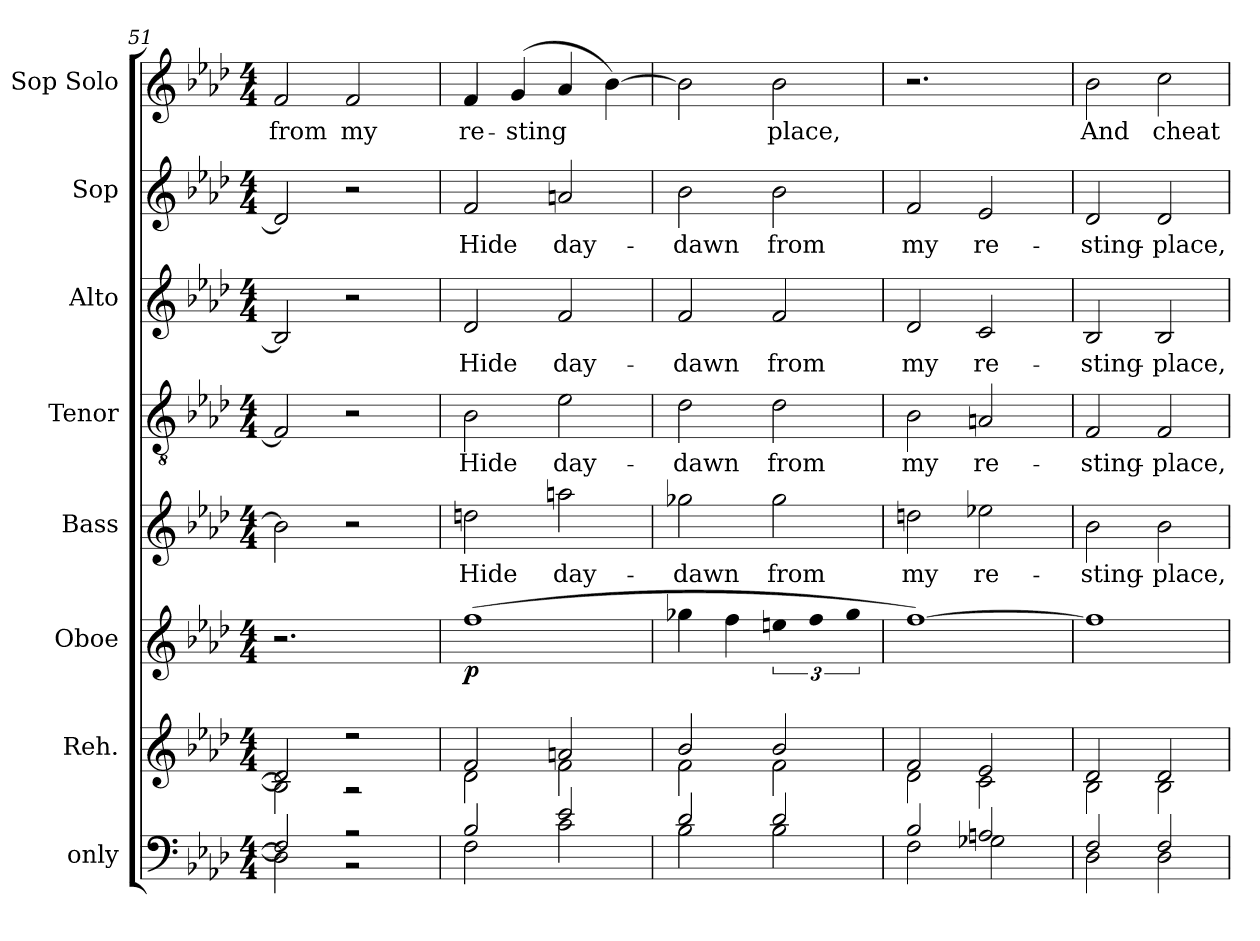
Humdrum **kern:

**kern	**kern	**kern	**dynam	**kern	**text	**kern	**text	**kern	**text	**kern	**text	**kern	**text
*part8	*part7	*part6	*part6	*part5	*part5	*part4	*part4	*part3	*part3	*part2	*part2	*part1	*part1
*staff8	*staff7	*staff6	*staff6	*staff5	*staff5	*staff4	*staff4	*staff3	*staff3	*staff2	*staff2	*staff1	*staff1
*I"only	*I"Reh.	*I"Oboe	*	*I"Bass	*	*I"Tenor	*	*I"Alto	*	*I"Sop	*	*I"Sop Solo	*
*	*	*I'Ob	*	*	*	*	*	*	*	*	*	*	*
*clefF4	*clefG2	*clefG2	*	*clefG2	*	*clefGv2	*	*clefG2	*	*clefG2	*	*clefG2	*
*k[b-e-a-d-]	*k[b-e-a-d-]	*k[b-e-a-d-]	*	*k[b-e-a-d-]	*	*k[b-e-a-d-]	*	*k[b-e-a-d-]	*	*k[b-e-a-d-]	*	*k[b-e-a-d-]	*
*A-:	*A-:	*A-:	*	*A-:	*	*A-:	*	*A-:	*	*A-:	*	*A-:	*
*M4/4	*M4/4	*M4/4	*	*M4/4	*	*M4/4	*	*M4/4	*	*M4/4	*	*M4/4	*
=51	=51	=51	=51	=51	=51	=51	=51	=51	=51	=51	=51	=51	=51
*^	*^	*	*	*	*	*	*	*	*	*	*	*	*
!	!	!	!	!	!	!	!	!	!	!	!	!	!	!	!LO:LY:b:cj
2F/]	2D-\]	2d-/]	2B-\]	2.r	.	2b-\]	.	2F/]	.	2B-/]	.	2d-/]	.	2f/	from
!	!	!	!	!	!	!	!	!	!	!	!	!	!	!	!LO:LY:b:cj
2r	2r	2r	2r	.	.	2r	.	2r	.	2r	.	2r	.	2f/	my
.	.	.	.	4ryy	.	.	.	.	.	.	.	.	.	.	.
=52	=52	=52	=52	=52	=52	=52	=52	=52	=52	=52	=52	=52	=52	=52	=52
!	!	!	!	!	!LO:DY:b	!	!LO:LY:b	!	!LO:LY:b	!	!LO:LY:b	!	!LO:LY:b	!	!LO:LY:b:cj
2B-/	2F\	2f/	2d-\	(>1ff	p	2dd\	Hide	2B-\	Hide	2d-/	Hide	2f/	Hide	4f/	re-
!	!	!	!	!	!	!	!	!	!	!	!	!	!	!	!LO:LY:b:cj
.	.	.	.	.	.	.	.	.	.	.	.	.	.	(>4g/	-sting-
!	!	!	!	!	!	!	!LO:LY:b	!	!LO:LY:b	!	!LO:LY:b	!	!LO:LY:b	!	!LO:LY:b:cj
2e-/	2c\	2an/	2f\	.	.	2aa\	day-	2e-\	day-	2f/	day-	2an/	day-	4a-/	--
!	!	!	!	!	!	!	!	!	!	!	!	!	!	!	!LO:LY:b:cj
.	.	.	.	.	.	.	.	.	.	.	.	.	.	[>4b-\)	--
=53	=53	=53	=53	=53	=53	=53	=53	=53	=53	=53	=53	=53	=53	=53	=53
!	!	!	!	!	!	!	!LO:LY:b	!	!LO:LY:b	!	!LO:LY:b	!	!LO:LY:b	!	!LO:LY:b:cj
2d-/	2B-\	2b-/	2f\	4gg-X\	.	2gg-\	-dawn	2d-\	-dawn	2f/	-dawn	2b-\	-dawn	2b-\]	-
.	.	.	.	4ff\	.	.	.	.	.	.	.	.	.	.	.
!	!	!	!	!LO:N:vis=4	!	!	!LO:LY:b	!	!LO:LY:b	!	!LO:LY:b	!	!LO:LY:b	!	!LO:LY:b:cj
2d-/	2B-\	2b-/	2f\	6een\	.	2gg-\	from	2d-\	from	2f/	from	2b-\	from	2b-\	place,
!	!	!	!	!LO:N:vis=4	!	!	!	!	!	!	!	!	!	!	!
.	.	.	.	6ff\	.	.	.	.	.	.	.	.	.	.	.
!	!	!	!	!LO:N:vis=4	!	!	!	!	!	!	!	!	!	!	!
.	.	.	.	6gg-\	.	.	.	.	.	.	.	.	.	.	.
!!LO:PB:g=z
=54	=54	=54	=54	=54	=54	=54	=54	=54	=54	=54	=54	=54	=54	=54	=54
!	!	!	!	!	!	!	!LO:LY:b	!	!LO:LY:b	!	!LO:LY:b	!	!LO:LY:b	!	!
2B-/	2F\	2f/	2d-\	[>1ff)	.	2dd\	my	2B-\	my	2d-/	my	2f/	my	2.r	.
!	!	!	!	!	!	!	!LO:LY:b	!	!LO:LY:b	!	!LO:LY:b	!	!LO:LY:b	!	!
2An/	2G-X\	2e-/	2c\	.	.	2ee-X\	re-	2An/	re-	2c/	re-	2e-/	re-	.	.
.	.	.	.	.	.	.	.	.	.	.	.	.	.	4ryy	.
=55	=55	=55	=55	=55	=55	=55	=55	=55	=55	=55	=55	=55	=55	=55	=55
!	!	!	!	!	!	!	!LO:LY:b	!	!LO:LY:b	!	!LO:LY:b	!	!LO:LY:b	!	!LO:LY:b:cj
2F/	2D-\	2d-/	2B-\	1ff]	.	2b-\	-sting-	2F/	-sting-	2B-/	-sting-	2d-/	-sting-	2b-\	And
!	!	!	!	!	!	!	!LO:LY:b	!	!LO:LY:b	!	!LO:LY:b	!	!LO:LY:b	!	!LO:LY:b:cj
2F/	2D-\	2d-/	2B-\	.	.	2b-\	-place,	2F/	-place,	2B-/	-place,	2d-/	-place,	2cc\	cheat
*v	*v	*	*	*	*	*	*	*	*	*	*	*	*	*	*
*	*v	*v	*	*	*	*	*	*	*	*	*	*	*	*
=	=	=	=	=	=	=	=	=	=	=	=	=	=
*-	*-	*-	*-	*-	*-	*-	*-	*-	*-	*-	*-	*-	*-
